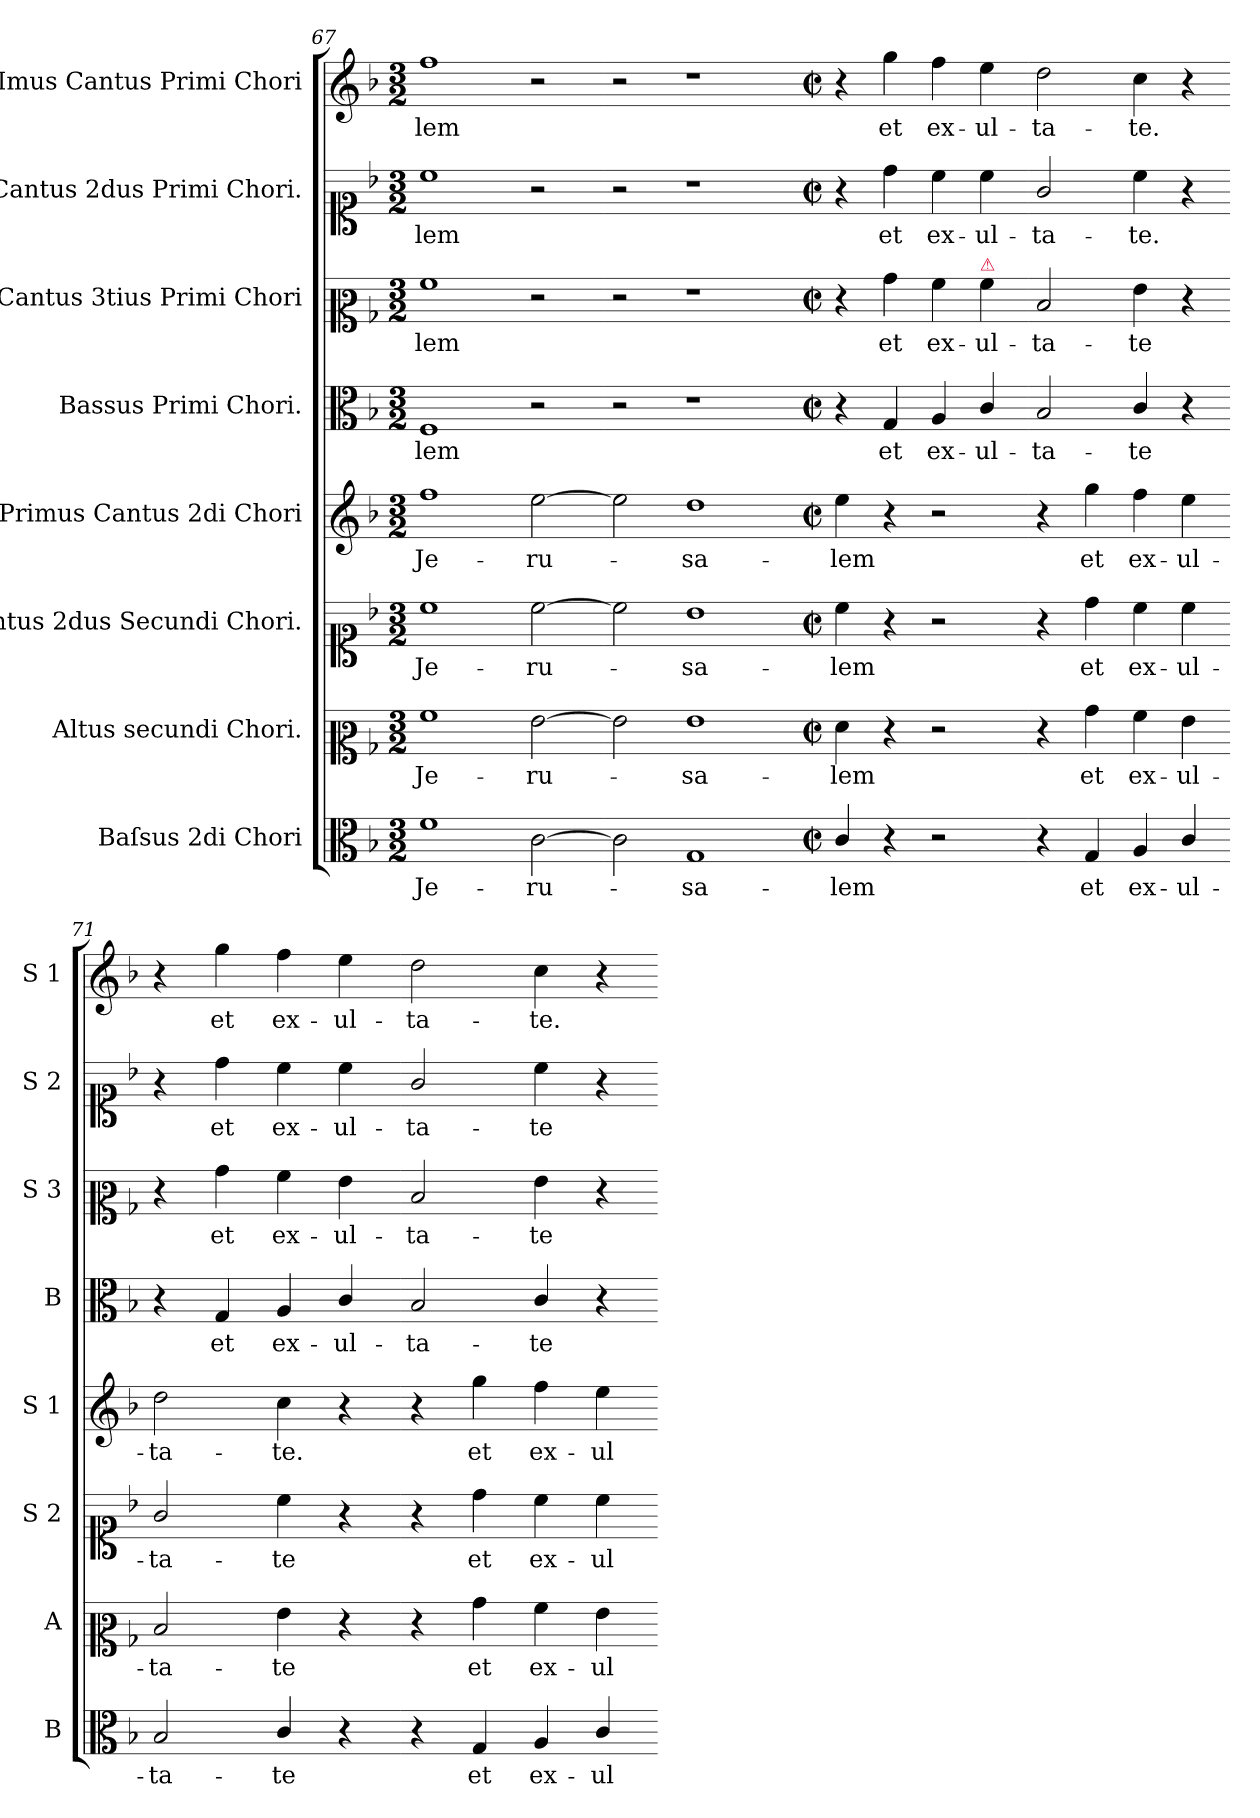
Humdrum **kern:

**kern	**text	**kern	**text	**kern	**text	**kern	**text	**kern	**text	**kern	**text	**kern	**text	**kern	**text
*part8	*part8	*part7	*part7	*part6	*part6	*part5	*part5	*part4	*part4	*part3	*part3	*part2	*part2	*part1	*part1
*staff8	*staff8	*staff7	*staff7	*staff6	*staff6	*staff5	*staff5	*staff4	*staff4	*staff3	*staff3	*staff2	*staff2	*staff1	*staff1
*I"Baſsus 2di Chori	*	*I"Altus secundi Chori.	*	*I"Cantus 2dus Secundi Chori.	*	*I"Primus Cantus 2di Chori	*	*I"Bassus Primi Chori.	*	*I"Cantus 3tius Primi Chori	*	*I"Cantus 2dus Primi Chori.	*	*I"Imus Cantus Primi Chori	*
*I'B	*	*I'A	*	*I'S 2	*	*I'S 1	*	*I'B	*	*I'S 3	*	*I'S 2	*	*I'S 1	*
*clefC3	*	*clefC2	*	*clefC1	*	*clefG2	*	*clefC3	*	*clefC2	*	*clefC1	*	*clefG2	*
*k[b-]	*	*k[b-]	*	*k[b-]	*	*k[b-]	*	*k[b-]	*	*k[b-]	*	*k[b-]	*	*k[b-]	*
*F:	*	*F:	*	*F:	*	*F:	*	*F:	*	*F:	*	*F:	*	*F:	*
*M3/2	*	*M3/2	*	*M3/2	*	*M3/2	*	*M3/2	*	*M3/2	*	*M3/2	*	*M3/2	*
=67	=67	=67	=67	=67	=67	=67	=67	=67	=67	=67	=67	=67	=67	=67	=67
1f	Je-	1a	Je-	1cc	Je-	1ff	Je-	1F	-lem	1a	-lem	1cc	-lem	1ff	-lem
[2c\	-ru-	[2g\	-ru-	[2cc\	-ru-	[2ee\	-ru-	2r	.	2r	.	2r	.	2r	.
=68-	=68-	=68-	=68-	=68-	=68-	=68-	=68-	=68-	=68-	=68-	=68-	=68-	=68-	=68-	=68-
2c\]	.	2g\]	.	2cc\]	.	2ee\]	.	2r	.	2r	.	2r	.	2r	.
1G	-sa-	1g	-sa-	1b-	-sa-	1dd	-sa-	1r	.	1r	.	1r	.	1r	.
=69-	=69-	=69-	=69-	=69-	=69-	=69-	=69-	=69-	=69-	=69-	=69-	=69-	=69-	=69-	=69-
*M2/2	*	*M2/2	*	*M2/2	*	*M2/2	*	*M2/2	*	*M2/2	*	*M2/2	*	*M2/2	*
*met(c|)	*	*met(c|)	*	*met(c|)	*	*met(c|)	*	*met(c|)	*	*met(c|)	*	*met(c|)	*	*met(c|)	*
4c/	-lem	4f\	-lem	4cc\	-lem	4ee\	-lem	4r	.	4r	.	4r	.	4r	.
4r	.	4r	.	4r	.	4r	.	4G/	et	4b-\	et	4dd\	et	4gg\	et
2r	.	2r	.	2r	.	2r	.	4A/	ex-	4a\	ex-	4cc\	ex-	4ff\	ex-
!	!	!	!	!	!	!	!	!	!	!LO:TX:a:color=crimson:t=⚠	!	!	!	!	!
.	.	.	.	.	.	.	.	4c/	-ul-	4a\	-ul-	4cc\	-ul-	4ee\	-ul-
=70-	=70-	=70-	=70-	=70-	=70-	=70-	=70-	=70-	=70-	=70-	=70-	=70-	=70-	=70-	=70-
4r	.	4r	.	4r	.	4r	.	2B-/	-ta-	2d/	-ta-	2g/	-ta-	2dd\	-ta-
4G/	et	4b-\	et	4dd\	et	4gg\	et	.	.	.	.	.	.	.	.
4A/	ex-	4a\	ex-	4cc\	ex-	4ff\	ex-	4c/	-te	4g\	-te	4cc\	-te.	4cc\	-te.
4c/	-ul-	4g\	-ul-	4cc\	-ul-	4ee\	-ul-	4r	.	4r	.	4r	.	4r	.
=71-	=71-	=71-	=71-	=71-	=71-	=71-	=71-	=71-	=71-	=71-	=71-	=71-	=71-	=71-	=71-
2B-/	-ta-	2d/	-ta-	2g/	-ta-	2dd\	-ta-	4r	.	4r	.	4r	.	4r	.
!	!	!	!	!	!	!	!	!	!LO:LY:i	!	!	!	!	!	!
.	.	.	.	.	.	.	.	4G/	et	4b-\	et	4dd\	et	4gg\	et
!	!	!	!	!	!	!	!	!	!LO:LY:i	!	!	!	!	!	!
4c/	-te	4g\	-te	4cc\	-te	4cc\	-te.	4A/	ex-	4a\	ex-	4cc\	ex-	4ff\	ex-
!	!	!	!	!	!	!	!	!	!LO:LY:i	!	!	!	!	!	!
4r	.	4r	.	4r	.	4r	.	4c/	-ul-	4g\	-ul-	4cc\	-ul-	4ee\	-ul-
=72-	=72-	=72-	=72-	=72-	=72-	=72-	=72-	=72-	=72-	=72-	=72-	=72-	=72-	=72-	=72-
!	!	!	!	!	!	!	!	!	!LO:LY:i	!	!	!	!	!	!
4r	.	4r	.	4r	.	4r	.	2B-/	-ta-	2d/	-ta-	2g/	-ta-	2dd\	-ta-
4G/	et	4b-\	et	4dd\	et	4gg\	et	.	.	.	.	.	.	.	.
!	!	!	!	!	!	!	!	!	!LO:LY:i	!	!	!	!	!	!
4A/	ex-	4a\	ex-	4cc\	ex-	4ff\	ex-	4c/	-te	4g\	-te	4cc\	-te	4cc\	-te.
4c/	-ul-	4g\	-ul-	4cc\	-ul-	4ee\	-ul-	4r	.	4r	.	4r	.	4r	.
=-	=-	=-	=-	=-	=-	=-	=-	=-	=-	=-	=-	=-	=-	=-	=-
*-	*-	*-	*-	*-	*-	*-	*-	*-	*-	*-	*-	*-	*-	*-	*-
